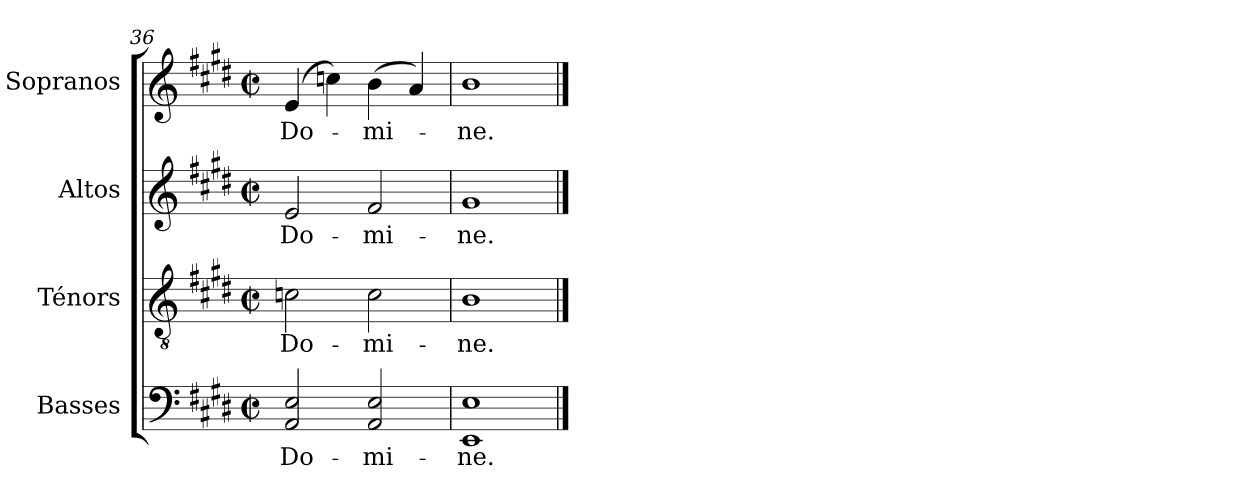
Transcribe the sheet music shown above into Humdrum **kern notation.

**kern	**text	**kern	**text	**kern	**text	**kern	**text
*part4	*part4	*part3	*part3	*part2	*part2	*part1	*part1
*staff4	*staff4	*staff3	*staff3	*staff2	*staff2	*staff1	*staff1
*I"Basses	*	*I"Ténors	*	*I"Altos	*	*I"Sopranos	*
*I'B.	*	*I'T.	*	*I'A.	*	*I'S.	*
*clefF4	*	*clefGv2	*	*clefG2	*	*clefG2	*
*	*	*ITrd7c12	*	*	*	*	*
*k[f#c#g#d#]	*	*k[f#c#g#d#]	*	*k[f#c#g#d#]	*	*k[f#c#g#d#]	*
*E:	*	*E:	*	*E:	*	*E:	*
*M2/2	*	*M2/2	*	*M2/2	*	*M2/2	*
*met(c|)	*	*met(c|)	*	*met(c|)	*	*met(c|)	*
=36	=36	=36	=36	=36	=36	=36	=36
!	!LO:LY:b:color=#000000	!	!	!	!	!	!
!	!	!	!LO:LY:b:color=#000000	!	!	!	!
!	!	!	!	!	!LO:LY:b:color=#000000	!	!
!	!	!	!	!	!	!	!LO:LY:b:color=#000000
2AAi/ 2Ei	Do-	2Cni\	Do-	2ei/	Do-	(4ei/	Do-
.	.	.	.	.	.	4ccni\)	.
!	!LO:LY:b:color=#000000	!	!	!	!	!	!
!	!	!	!LO:LY:b:color=#000000	!	!	!	!
!	!	!	!	!	!LO:LY:b:color=#000000	!	!
!	!	!	!	!	!	!	!LO:LY:b:color=#000000
2AAi/ 2Ei	-mi-	2Ci\	-mi-	2f#i/	-mi-	(4bi\	-mi-
.	.	.	.	.	.	4ai/)	.
=37	=37	=37	=37	=37	=37	=37	=37
!	!LO:LY:b:color=#000000	!	!	!	!	!	!
!	!	!	!LO:LY:b:color=#000000	!	!	!	!
!	!	!	!	!	!LO:LY:b:color=#000000	!	!
!	!	!	!	!	!	!	!LO:LY:b:color=#000000
1EEi 1Ei	-ne.	1BBi	-ne.	1g#i	-ne.	1bi	-ne.
==	==	==	==	==	==	==	==
*-	*-	*-	*-	*-	*-	*-	*-
